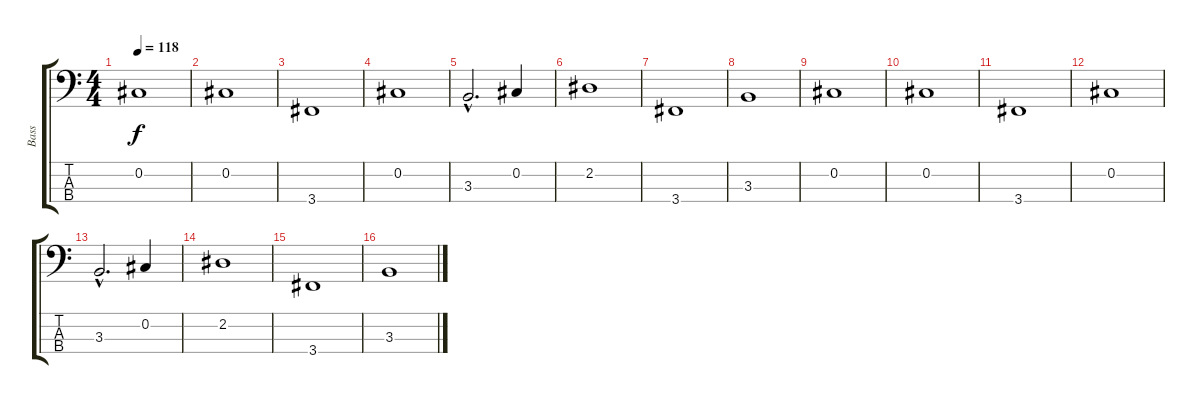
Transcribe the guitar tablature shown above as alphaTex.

\track ("Bass" "Bass") {instrument electricbassfinger}
\staff {score tabs}
\tuning (Gb2 Db2 Ab1 Eb1) {hide}
\ts (4 4)
\tempo 118
\clef f4
\ks c
0.2.1{dy f} |
0.2.1 |
3.4.1 |
0.2.1 |
3.3{hac}.2{d} 0.2.4 |
2.2.1 |
3.4.1 |
3.3.1 |
0.2.1 |
0.2.1 |
3.4.1 |
0.2.1 |
3.3{hac}.2{d} 0.2.4 |
2.2.1 |
3.4.1 |
3.3.1
